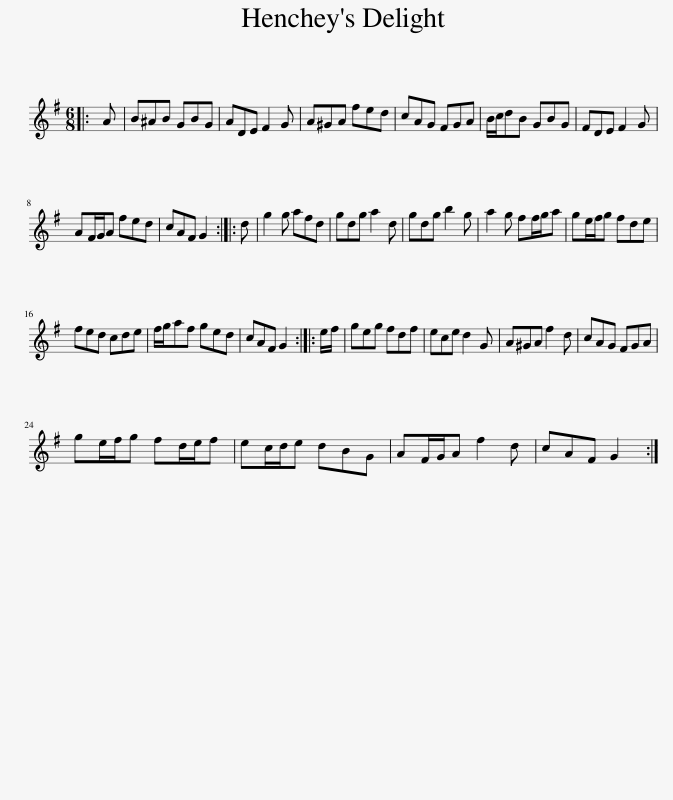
X:1
L:1/8
M:6/8
I:linebreak $
K:G
V:1 treble
V:1
|: A | B^AB GBG | ADE F2 G | A^GA fed | cAG FGA | %5
 B/c/dB GBG | FDE F2 G |$ AF/G/A fed | cAF G2 :: d | %10
 g2 g afd | gdg a2 d | gdg b2 g | a2 g ff/g/a | ge/f/g fde |$ %15
 fed cde | f/g/af ged | cAF G2 :: e/f/ | geg fdf | %20
 ece d2 G | A^GA f2 d | cAG FGA |$ ge/f/g fd/e/f | ec/d/e dBG | %25
 AF/G/A f2 d | cAF G2 :| %27
